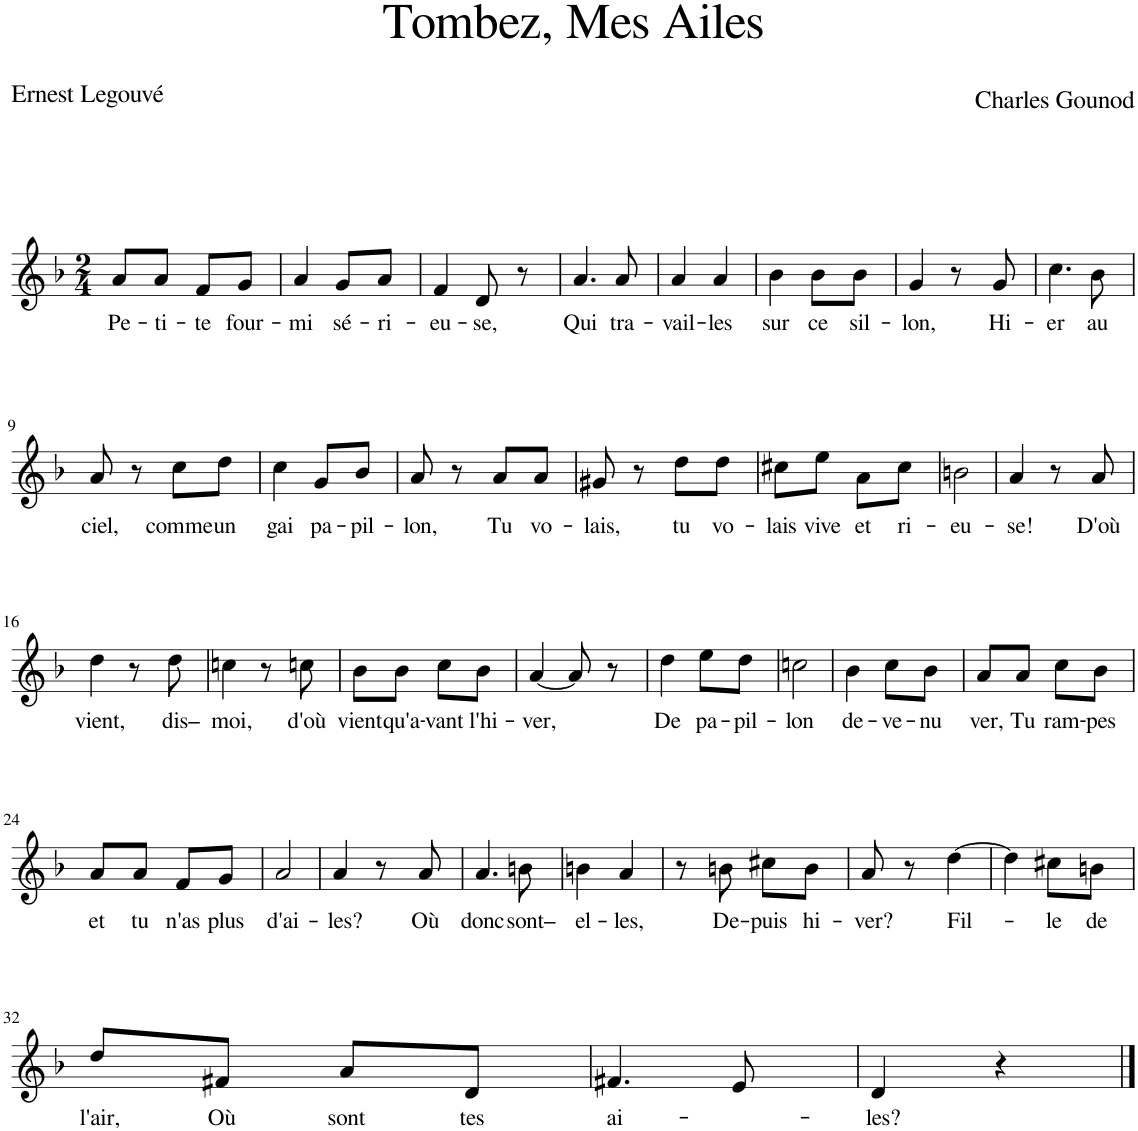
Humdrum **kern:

**kern	**text
*part1	*part1
*staff1	*staff1
*I"Piano	*
*I'Pno	*
*clefG2	*
*k[b-]	*
*M2/4	*
=1	=1
!	!LO:LY:b
8a/L	Pe-
!	!LO:LY:b
8a/J	-ti-
!	!LO:LY:b
8f/L	-te
!	!LO:LY:b
8g/J	four-
=2	=2
!	!LO:LY:b
4a/	-mi
!	!LO:LY:b
8g/L	sé-
!	!LO:LY:b
8a/J	-ri-
=3	=3
!	!LO:LY:b
4f/	-eu-
!	!LO:LY:b
8d/	-se,
8r	.
=4	=4
!	!LO:LY:b
4.a/	Qui
!	!LO:LY:b
8a/	tra-
=5	=5
!	!LO:LY:b
4a/	-vail-
!	!LO:LY:b
4a/	-les
=6	=6
!	!LO:LY:b
4b-\	sur
!	!LO:LY:b
8b-\L	ce
!	!LO:LY:b
8b-\J	sil-
=7	=7
!	!LO:LY:b
4g/	-lon,
8r	.
!	!LO:LY:b
8g/	Hi-
=8	=8
!	!LO:LY:b
4.cc\	-er
!	!LO:LY:b
8b-\	au
!!LO:LB:g=z
=9	=9
!	!LO:LY:b
8a/	ciel,
8r	.
!	!LO:LY:b
8cc\L	comme
!	!LO:LY:b
8dd\J	un
=10	=10
!	!LO:LY:b
4cc\	gai
!	!LO:LY:b
8g/L	pa-
!	!LO:LY:b
8b-/J	-pil-
=11	=11
!	!LO:LY:b
8a/	-lon,
8r	.
!	!LO:LY:b
8a/L	Tu
!	!LO:LY:b
8a/J	vo-
=12	=12
!	!LO:LY:b
8g#X/	-lais,
8r	.
!	!LO:LY:b
8dd\L	tu
!	!LO:LY:b
8dd\J	vo-
=13	=13
!	!LO:LY:b
8cc#X\L	-lais
!	!LO:LY:b
8ee\J	vive
!	!LO:LY:b
8a\L	et
!	!LO:LY:b
8cc#\J	ri-
=14	=14
!	!LO:LY:b
2bn\	-eu-
=15	=15
!	!LO:LY:b
4a/	-se!
8r	.
!	!LO:LY:b
8a/	D'où
!!LO:LB:g=z
=16	=16
!	!LO:LY:b
4dd\	vient,
8r	.
!	!LO:LY:b
8dd\	dis–
=17	=17
!	!LO:LY:b
4ccn\	moi,
8r	.
!	!LO:LY:b
8ccn\	d'où
=18	=18
!	!LO:LY:b
8b-\L	vient
!	!LO:LY:b
8b-\J	qu'a-
!	!LO:LY:b
8cc\L	-vant
!	!LO:LY:b
8b-\J	l'hi-
=19	=19
!	!LO:LY:b
[4a/	-ver,
8a/]	.
8r	.
=20	=20
!	!LO:LY:b
4dd\	De
!	!LO:LY:b
8ee\L	pa-
!	!LO:LY:b
8dd\J	-pil-
=21	=21
!	!LO:LY:b
2ccn\	-lon
=22	=22
!	!LO:LY:b
4b-\	de-
!	!LO:LY:b
8cc\L	-ve-
!	!LO:LY:b
8b-\J	-nu
=23	=23
!	!LO:LY:b
8a/L	ver,
!	!LO:LY:b
8a/J	Tu
!	!LO:LY:b
8cc\L	ram-
!	!LO:LY:b
8b-\J	-pes
!!LO:LB:g=z
=24	=24
!	!LO:LY:b
8a/L	et
!	!LO:LY:b
8a/J	tu
!	!LO:LY:b
8f/L	n'as
!	!LO:LY:b
8g/J	plus
=25	=25
!	!LO:LY:b
2a/	d'ai-
=26	=26
!	!LO:LY:b
4a/	-les?
8r	.
!	!LO:LY:b
8a/	Où
=27	=27
!	!LO:LY:b
4.a/	donc
!	!LO:LY:b
8bn\	sont–
=28	=28
!	!LO:LY:b
4bn\	el-
!	!LO:LY:b
4a/	-les,
=29	=29
8r	.
!	!LO:LY:b
8bn\	De-
!	!LO:LY:b
8cc#X\L	-puis
!	!LO:LY:b
8b\J	hi-
=30	=30
!	!LO:LY:b
8a/	-ver?
8r	.
!	!LO:LY:b
[4dd\	Fil-
=31	=31
4dd\]	.
!	!LO:LY:b
8cc#X\L	-le
!	!LO:LY:b
8bn\J	de
!!LO:LB:g=z
=32	=32
!	!LO:LY:b
8dd/L	l'air,
!	!LO:LY:b
8f#X/J	Où
!	!LO:LY:b
8a/L	sont
!	!LO:LY:b
8d/J	tes
=33	=33
!	!LO:LY:b
4.f#X/	ai-
8e/	.
=34	=34
!	!LO:LY:b
4d/	-les?
4r	.
==	==
*-	*-
